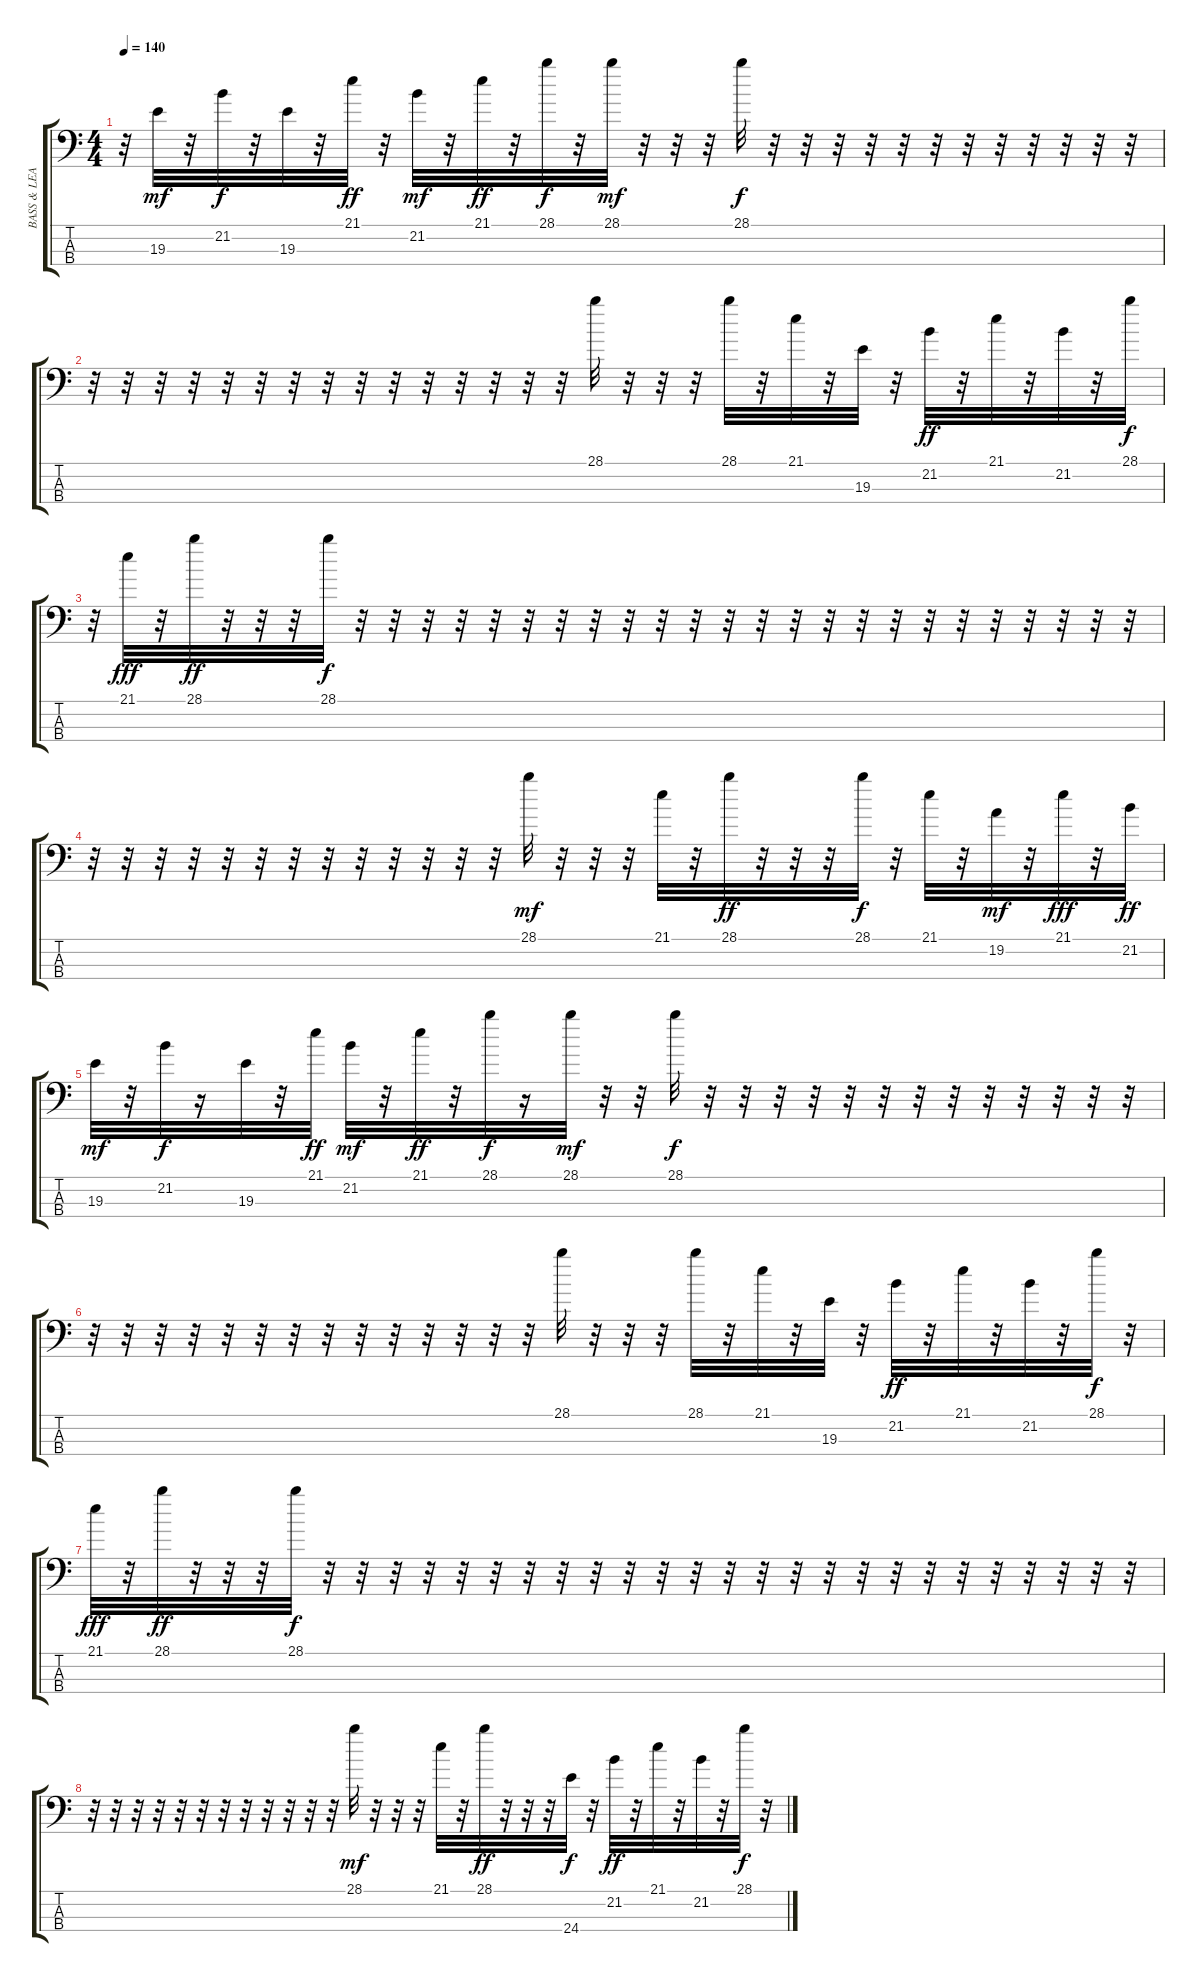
\track ("BASS & LEAD" "BASS & LEA") {instrument synthbass2}
\staff {score tabs}
\tuning (G2 D2 A1 E1) {hide}
\ts (4 4)
\tempo 140
\clef f4
\ks c
r.32{dy ff} 19.3.32{dy mf} r.32 21.2.32{dy f} r.32 19.3.32 r.32 21.1.32{dy ff} r.32 21.2.32{dy mf} r.32 21.1.32{dy ff} r.32 28.1.32{dy f} r.32 28.1.32{dy mf} r.32 r.32 r.32 28.1.32{dy f} r.32 r.32 r.32 r.32 r.32 r.32 r.32 r.32 r.32 r.32 r.32 r.32 |
r.32 r.32 r.32 r.32 r.32 r.32 r.32 r.32 r.32 r.32 r.32 r.32 r.32 r.32 r.32 28.1.32 r.32 r.32 r.32 28.1.32 r.32 21.1.32 r.32 19.3.32 r.32 21.2.32{dy ff} r.32 21.1.32 r.32 21.2.32 r.32 28.1.32{dy f} |
r.32 21.1.32{dy fff} r.32 28.1.32{dy ff} r.32 r.32 r.32 28.1.32{dy f} r.32 r.32 r.32 r.32 r.32 r.32 r.32 r.32 r.32 r.32 r.32 r.32 r.32 r.32 r.32 r.32 r.32 r.32 r.32 r.32 r.32 r.32 r.32 r.32 |
r.32 r.32 r.32 r.32 r.32 r.32 r.32 r.32 r.32 r.32 r.32 r.32 r.32 28.1.32{dy mf} r.32 r.32 r.32 21.1.32 r.32 28.1.32{dy ff} r.32 r.32 r.32 28.1.32{dy f} r.32 21.1.32 r.32 19.2.32{dy mf} r.32 21.1.32{dy fff} r.32 21.2.32{dy ff} |
19.3.32{dy mf} r.32 21.2.32{dy f} r.16 19.3.32 r.32 21.1.32{dy ff} 21.2.32{dy mf} r.32 21.1.32{dy ff} r.32 28.1.32{dy f} r.16 28.1.32{dy mf} r.32 r.32 28.1.32{dy f} r.32 r.32 r.32 r.32 r.32 r.32 r.32 r.32 r.32 r.32 r.32 r.32 r.32 |
r.32 r.32 r.32 r.32 r.32 r.32 r.32 r.32 r.32 r.32 r.32 r.32 r.32 r.32 28.1.32 r.32 r.32 r.32 28.1.32 r.32 21.1.32 r.32 19.3.32 r.32 21.2.32{dy ff} r.32 21.1.32 r.32 21.2.32 r.32 28.1.32{dy f} r.32 |
21.1.32{dy fff} r.32 28.1.32{dy ff} r.32 r.32 r.32 28.1.32{dy f} r.32 r.32 r.32 r.32 r.32 r.32 r.32 r.32 r.32 r.32 r.32 r.32 r.32 r.32 r.32 r.32 r.32 r.32 r.32 r.32 r.32 r.32 r.32 r.32 r.32 |
r.32 r.32 r.32 r.32 r.32 r.32 r.32 r.32 r.32 r.32 r.32 r.32 28.1.32{dy mf} r.32 r.32 r.32 21.1.32 r.32 28.1.32{dy ff} r.32 r.32 r.32 24.4.32{dy f} r.32 21.2.32{dy ff} r.32 21.1.32 r.32 21.2.32 r.32 28.1.32{dy f} r.32
